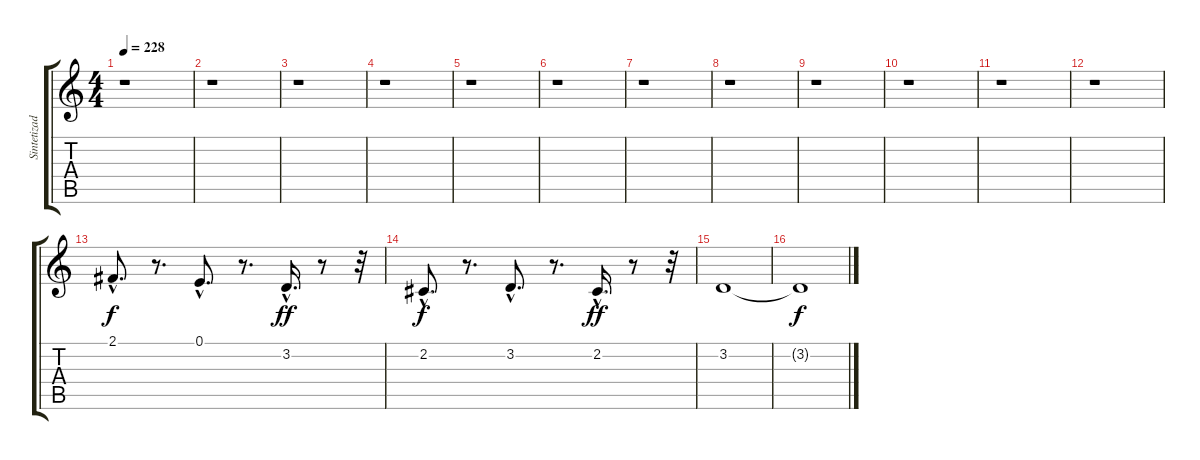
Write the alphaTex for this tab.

\track ("Sintetizador" "Sintetizad") {instrument acousticgrandpiano}
\staff {score tabs}
\tuning (E4 B3 G3 D3 A2 E2) {hide}
\ts (4 4)
\tempo 228
\clef g2
\ks c
r.1{dy f instrument acousticgrandpiano} |
r.1 |
r.1 |
r.1 |
r.1 |
r.1 |
r.1 |
r.1 |
r.1 |
r.1 |
r.1 |
r.1 |
2.1{hac}.8{d} r.8{d} 0.1{hac}.8{d} r.8{d} 3.2{hac}.16{d dy ff} r.8 r.32 |
2.2{hac}.8{d dy f} r.8{d} 3.2{hac}.8{d} r.8{d} 2.2{hac}.16{d dy ff} r.8 r.32 |
3.2.1 |
3.2{t}.1{dy f}
